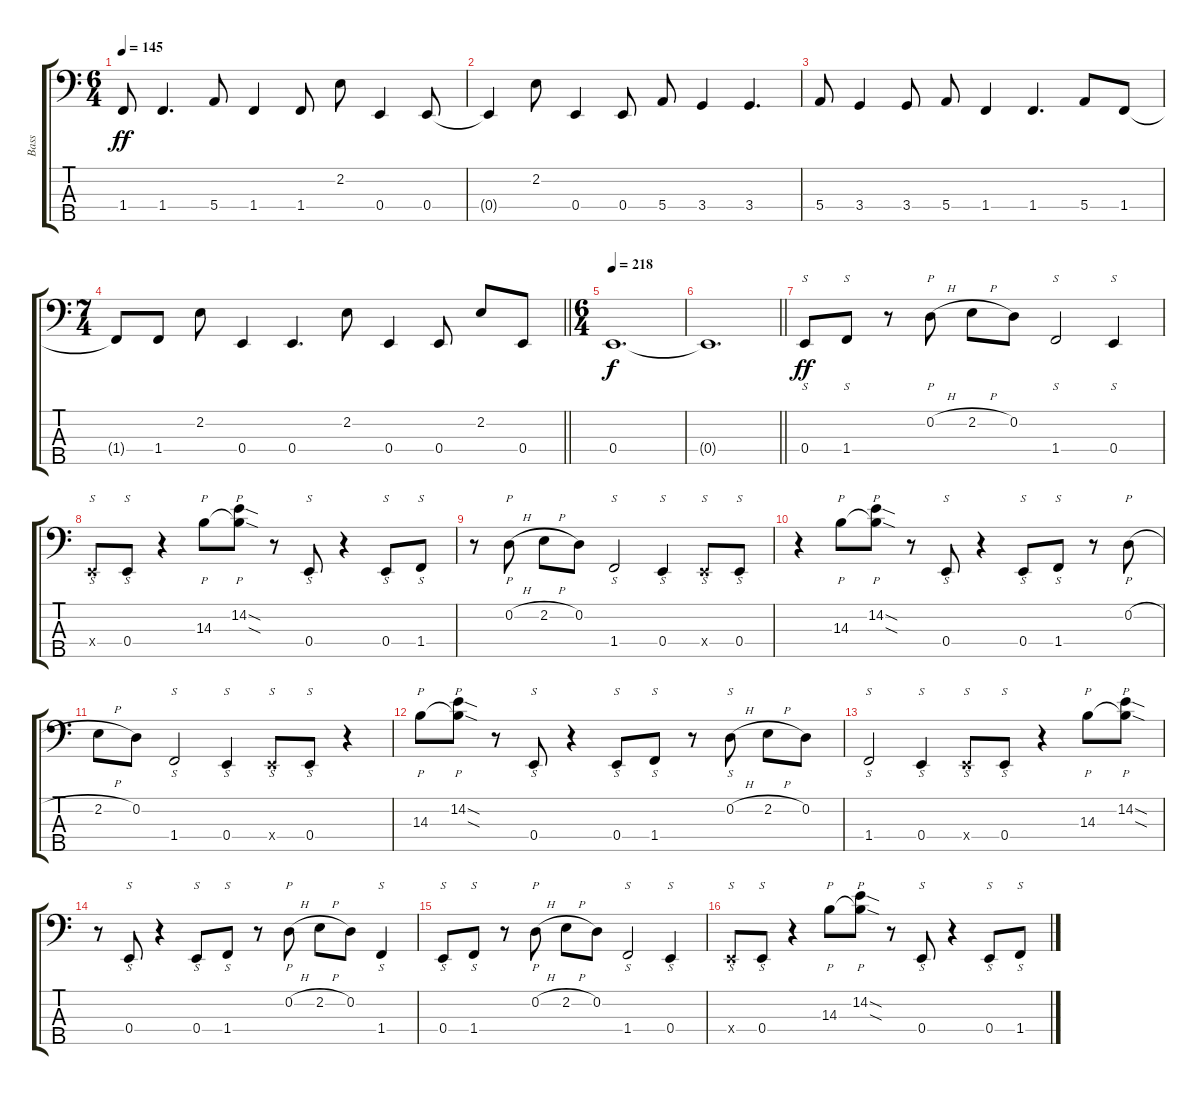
\track ("Bass" "Bass") {instrument electricbassfinger}
\staff {score tabs}
\tuning (G2 D2 A1 E1 A0) {hide}
\ts (6 4)
\tempo 145
\clef f4
\ks c
1.4{t}.8{dy ff} 1.4.4{d} 5.4.8 1.4.4 1.4.8 2.2.8 0.4.4 0.4.8 |
0.4{t}.4 2.2.8 0.4.4 0.4.8 5.4.8 3.4.4 3.4.4{d} |
5.4.8 3.4.4 3.4.8 5.4.8 1.4.4 1.4.4{d} 5.4.8 1.4.8 |
\ts (7 4)
\barLineRight lightlight
1.4{t}.8 1.4.8 2.2.8 0.4.4 0.4.4{d} 2.2.8 0.4.4 0.4.8 2.2.8 0.4.8 |
\ts (6 4)
\section ("" "")
\tempo 218
0.4.1{d dy f} |
\barLineRight lightlight
0.4{t}.1{d} |
\section ("" "")
0.4.8{s dy ff instrument slapbass1} 1.4.8{s} r.8 0.2{h}.8{p} 2.2{h}.8 0.2.8 1.4.2{s} 0.4.4{s} |
0.4{x}.8{s} 0.4.8{s} r.4 14.3.8{p} (14.2{sod} 14.3{sod t}).8{p} r.8 0.4.8{s} r.4 0.4.8{s} 1.4.8{s} |
r.8 0.2{h}.8{p} 2.2{h}.8 0.2.8 1.4.2{s} 0.4.4{s} 0.4{x}.8{s} 0.4.8{s} |
r.4 14.3.8{p} (14.2{sod} 14.3{sod t}).8{p} r.8 0.4.8{s} r.4 0.4.8{s} 1.4.8{s} r.8 0.2{h}.8{p} |
2.2{h}.8 0.2.8 1.4.2{s} 0.4.4{s} 0.4{x}.8{s} 0.4.8{s} r.4 |
14.3.8{p} (14.2{sod} 14.3{sod t}).8{p} r.8 0.4.8{s} r.4 0.4.8{s} 1.4.8{s} r.8 0.2{h}.8{s} 2.2{h}.8 0.2.8 |
1.4.2{s} 0.4.4{s} 0.4{x}.8{s} 0.4.8{s} r.4 14.3.8{p} (14.2{sod} 14.3{sod t}).8{p} |
r.8 0.4.8{s} r.4 0.4.8{s} 1.4.8{s} r.8 0.2{h}.8{p} 2.2{h}.8 0.2.8 1.4.4{s} |
0.4.8{s} 1.4.8{s} r.8 0.2{h}.8{p} 2.2{h}.8 0.2.8 1.4.2{s} 0.4.4{s} |
0.4{x}.8{s} 0.4.8{s} r.4 14.3.8{p} (14.2{sod} 14.3{sod t}).8{p} r.8 0.4.8{s} r.4 0.4.8{s} 1.4.8{s}
